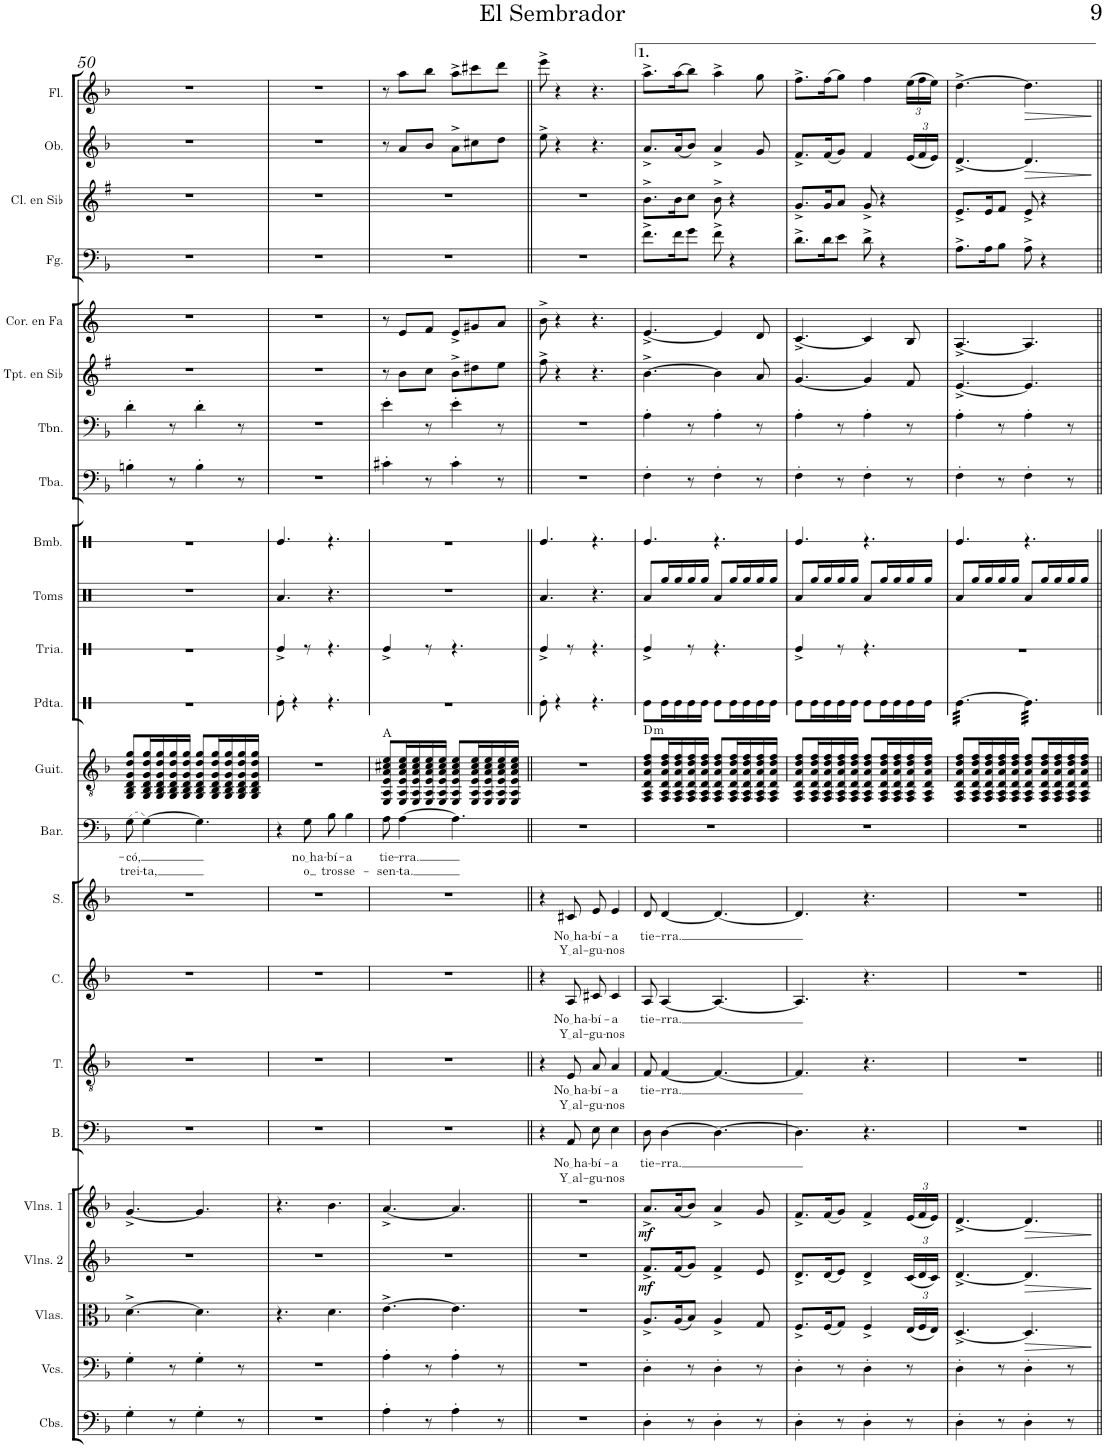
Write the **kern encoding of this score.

**kern	**kern	**kern	**dynam	**kern	**dynam	**kern	**dynam	**kern	**text	**text	**kern	**text	**text	**kern	**text	**text	**kern	**text	**text	**kern	**text	**text	**kern	**harte	**kern	**kern	**kern	**kern	**kern	**kern	**kern	**kern	**kern	**kern	**kern	**dynam	**kern	**dynam
*part23	*part22	*part21	*part21	*part20	*part20	*part19	*part19	*part18	*part18	*part18	*part17	*part17	*part17	*part16	*part16	*part16	*part15	*part15	*part15	*part14	*part14	*part14	*part13	*part13	*part12	*part11	*part10	*part9	*part8	*part7	*part6	*part5	*part4	*part3	*part2	*part2	*part1	*part1
*staff23	*staff22	*staff21	*staff21	*staff20	*staff20	*staff19	*staff19	*staff18	*staff18	*staff18	*staff17	*staff17	*staff17	*staff16	*staff16	*staff16	*staff15	*staff15	*staff15	*staff14	*staff14	*staff14	*staff13	*	*staff12	*staff11	*staff10	*staff9	*staff8	*staff7	*staff6	*staff5	*staff4	*staff3	*staff2	*staff2	*staff1	*staff1
*I"Contrabajos	*I"Violonchelos	*I"Violas	*	*I"Violines 2	*	*I"Violines 1	*	*I"Bajo	*	*	*I"Tenor	*	*	*I"Contralto	*	*	*I"Soprano	*	*	*I"Barítono	*	*	*I"Guitarra clásica	*	*I"Pandereta	*I"Triángulo	*I"Toms	*I"Bombo	*I"Tuba	*I"Trombón	*I"Trompeta en Sib	*I"Trompa en Fa	*I"Fagot	*I"Clarinete en Sib	*I"Oboe	*	*I"Flauta	*
*I'Cbs.	*I'Vcs.	*I'Vlas.	*	*I'Vlns. 2	*	*I'Vlns. 1	*	*I'B.	*	*	*I'T.	*	*	*I'C.	*	*	*I'S.	*	*	*I'Bar.	*	*	*I'Guit.	*	*I'Pdta.	*	*I'Toms	*I'Bmb.	*I'Tba.	*I'Tbn.	*I'Tpt. en Sib	*	*I'Fg.	*I'Cl. en Sib	*I'Ob.	*	*I'Fl.	*
!!LO:PB:g=z
*clefF4	*clefF4	*clefC3	*	*clefG2	*	*clefG2	*	*clefF4	*	*	*clefGv2	*	*	*clefG2	*	*	*clefG2	*	*	*clefF4	*	*	*clefGv2	*	*clefX	*clefX	*clefX	*clefX	*clefF4	*clefF4	*clefG2	*clefG2	*clefF4	*clefG2	*clefG2	*	*clefG2	*
*Trd7c12	*	*	*	*	*	*	*	*	*	*	*	*	*	*	*	*	*	*	*	*	*	*	*	*	*	*	*	*	*	*	*Trd1c2	*Trd4c7	*	*Trd1c2	*	*	*	*
*k[b-]	*k[b-]	*k[b-]	*	*k[b-]	*	*k[b-]	*	*k[b-]	*	*	*k[b-]	*	*	*k[b-]	*	*	*k[b-]	*	*	*k[b-]	*	*	*k[b-]	*	*k[]	*k[]	*k[]	*k[]	*k[b-]	*k[b-]	*k[f#]	*k[]	*k[b-]	*k[f#]	*k[b-]	*	*k[b-]	*
*M6/8	*M6/8	*M6/8	*	*M6/8	*	*M6/8	*	*M6/8	*	*	*M6/8	*	*	*M6/8	*	*	*M6/8	*	*	*M6/8	*	*	*M6/8	*	*M6/8	*M6/8	*M6/8	*M6/8	*M6/8	*M6/8	*M6/8	*M6/8	*M6/8	*M6/8	*M6/8	*	*M6/8	*
=50	=50	=50	=50	=50	=50	=50	=50	=50	=50	=50	=50	=50	=50	=50	=50	=50	=50	=50	=50	=50	=50	=50	=50	=50	=50	=50	=50	=50	=50	=50	=50	=50	=50	=50	=50	=50	=50	=50
!	!	!	!	!	!	!	!	!	!	!	!	!	!	!	!	!	!	!	!	!	!LO:LY:b	!LO:LY:b	!	!	!	!	!	!	!	!	!	!	!	!	!	!	!	!
4G'\	4G'\	[4.d^\	.	2.r	.	[4.g^/	.	2.r	.	.	2.r	.	.	2.r	.	.	2.r	.	.	(8G\	-có,	trei-	8GG/ 8BB-/ 8D/ 8G/ 8d/ 8g/L	.	2.r	2.r	2.r	2.r	4Bn'\	4d'\	2.r	2.r	2.r	2.r	2.r	.	2.r	.
!	!	!	!	!	!	!	!	!	!	!	!	!	!	!	!	!	!	!	!	!	!	!LO:LY:b	!	!	!	!	!	!	!	!	!	!	!	!	!	!	!	!
.	.	.	.	.	.	.	.	.	.	.	.	.	.	.	.	.	.	.	.	[4G\)	.	-ta,	16GG/ 16BB-/ 16D/ 16G/ 16d/ 16g/L	.	.	.	.	.	.	.	.	.	.	.	.	.	.	.
.	.	.	.	.	.	.	.	.	.	.	.	.	.	.	.	.	.	.	.	.	.	.	16GG/ 16BB-/ 16D/ 16G/ 16d/ 16g/	.	.	.	.	.	.	.	.	.	.	.	.	.	.	.
8r	8r	.	.	.	.	.	.	.	.	.	.	.	.	.	.	.	.	.	.	.	.	.	16GG/ 16BB-/ 16D/ 16G/ 16d/ 16g/	.	.	.	.	.	8r	8r	.	.	.	.	.	.	.	.
.	.	.	.	.	.	.	.	.	.	.	.	.	.	.	.	.	.	.	.	.	.	.	16GG/ 16BB-/ 16D/ 16G/ 16d/ 16g/JJ	.	.	.	.	.	.	.	.	.	.	.	.	.	.	.
4G'\	4G'\	4.d\]	.	.	.	4.g/]	.	.	.	.	.	.	.	.	.	.	.	.	.	4.G\]	.	.	8GG/ 8BB-/ 8D/ 8G/ 8d/ 8g/L	.	.	.	.	.	4B'\	4d'\	.	.	.	.	.	.	.	.
.	.	.	.	.	.	.	.	.	.	.	.	.	.	.	.	.	.	.	.	.	.	.	16GG/ 16BB-/ 16D/ 16G/ 16d/ 16g/L	.	.	.	.	.	.	.	.	.	.	.	.	.	.	.
.	.	.	.	.	.	.	.	.	.	.	.	.	.	.	.	.	.	.	.	.	.	.	16GG/ 16BB-/ 16D/ 16G/ 16d/ 16g/	.	.	.	.	.	.	.	.	.	.	.	.	.	.	.
8r	8r	.	.	.	.	.	.	.	.	.	.	.	.	.	.	.	.	.	.	.	.	.	16GG/ 16BB-/ 16D/ 16G/ 16d/ 16g/	.	.	.	.	.	8r	8r	.	.	.	.	.	.	.	.
.	.	.	.	.	.	.	.	.	.	.	.	.	.	.	.	.	.	.	.	.	.	.	16GG/ 16BB-/ 16D/ 16G/ 16d/ 16g/JJ	.	.	.	.	.	.	.	.	.	.	.	.	.	.	.
=51	=51	=51	=51	=51	=51	=51	=51	=51	=51	=51	=51	=51	=51	=51	=51	=51	=51	=51	=51	=51	=51	=51	=51	=51	=51	=51	=51	=51	=51	=51	=51	=51	=51	=51	=51	=51	=51	=51
2.r	2.r	4.r	.	2.r	.	4.r	.	2.r	.	.	2.r	.	.	2.r	.	.	2.r	.	.	4r	.	.	2.r	.	8Re'\	4Re^/	4.Ra/	4.Re/	2.r	2.r	2.r	2.r	2.r	2.r	2.r	.	2.r	.
.	.	.	.	.	.	.	.	.	.	.	.	.	.	.	.	.	.	.	.	.	.	.	.	.	4r	.	.	.	.	.	.	.	.	.	.	.	.	.
!	!	!	!	!	!	!	!	!	!	!	!	!	!	!	!	!	!	!	!	!	!LO:LY:b	!LO:LY:b	!	!	!	!	!	!	!	!	!	!	!	!	!	!	!	!
.	.	.	.	.	.	.	.	.	.	.	.	.	.	.	.	.	.	.	.	8G\	no ha	o	.	.	.	8r	.	.	.	.	.	.	.	.	.	.	.	.
!	!	!	!	!	!	!	!	!	!	!	!	!	!	!	!	!	!	!	!	!	!LO:LY:b	!LO:LY:b	!	!	!	!	!	!	!	!	!	!	!	!	!	!	!	!
.	.	4.d\	.	.	.	4.b-\	.	.	.	.	.	.	.	.	.	.	.	.	.	8B-\	-bí-	tros	.	.	4.r	4.r	4.r	4.r	.	.	.	.	.	.	.	.	.	.
!	!	!	!	!	!	!	!	!	!	!	!	!	!	!	!	!	!	!	!	!	!LO:LY:b	!LO:LY:b	!	!	!	!	!	!	!	!	!	!	!	!	!	!	!	!
.	.	.	.	.	.	.	.	.	.	.	.	.	.	.	.	.	.	.	.	4B-\	-a	se-	.	.	.	.	.	.	.	.	.	.	.	.	.	.	.	.
=52	=52	=52	=52	=52	=52	=52	=52	=52	=52	=52	=52	=52	=52	=52	=52	=52	=52	=52	=52	=52	=52	=52	=52	=52	=52	=52	=52	=52	=52	=52	=52	=52	=52	=52	=52	=52	=52	=52
!	!	!	!	!	!	!	!	!	!	!	!	!	!	!	!	!	!	!	!	!	!LO:LY:b	!LO:LY:b	!	!	!	!	!	!	!	!	!	!	!	!	!	!	!	!
4A'\	4A'\	[4.e^\	.	2.r	.	[4.a^/	.	2.r	.	.	2.r	.	.	2.r	.	.	2.r	.	.	8A\	tie-	-sen-	8EE/ 8AA/ 8E/ 8A/ 8c#X/ 8e/L	A:maj	2.r	4Re^/	2.r	2.r	4c#X'\	4e'\	8r	8r	2.r	2.r	8r	.	8r	.
!	!	!	!	!	!	!	!	!	!	!	!	!	!	!	!	!	!	!	!	!	!LO:LY:b	!LO:LY:b	!	!	!	!	!	!	!	!	!	!	!	!	!	!	!	!
.	.	.	.	.	.	.	.	.	.	.	.	.	.	.	.	.	.	.	.	[4A\	-rra.	-ta.	16EE/ 16AA/ 16E/ 16A/ 16c#/ 16e/L	.	.	.	.	.	.	.	8b\L	8e/L	.	.	8a/L	.	8aa\L	.
.	.	.	.	.	.	.	.	.	.	.	.	.	.	.	.	.	.	.	.	.	.	.	16EE/ 16AA/ 16E/ 16A/ 16c#/ 16e/	.	.	.	.	.	.	.	.	.	.	.	.	.	.	.
8r	8r	.	.	.	.	.	.	.	.	.	.	.	.	.	.	.	.	.	.	.	.	.	16EE/ 16AA/ 16E/ 16A/ 16c#/ 16e/	.	.	8r	.	.	8r	8r	8cc\J	8f/J	.	.	8b-/J	.	8bb-\J	.
.	.	.	.	.	.	.	.	.	.	.	.	.	.	.	.	.	.	.	.	.	.	.	16EE/ 16AA/ 16E/ 16A/ 16c#/ 16e/JJ	.	.	.	.	.	.	.	.	.	.	.	.	.	.	.
4A'\	4A'\	4.e\]	.	.	.	4.a/]	.	.	.	.	.	.	.	.	.	.	.	.	.	4.A\]	.	.	8EE/ 8AA/ 8E/ 8A/ 8c#/ 8e/L	.	.	4.r	.	.	4c#'\	4e'\	8b^\L	8e^/L	.	.	8a^\L	.	8aa^\L	.
.	.	.	.	.	.	.	.	.	.	.	.	.	.	.	.	.	.	.	.	.	.	.	16EE/ 16AA/ 16E/ 16A/ 16c#/ 16e/L	.	.	.	.	.	.	.	8dd#X\	8g#X/	.	.	8cc#X\	.	8ccc#X\	.
.	.	.	.	.	.	.	.	.	.	.	.	.	.	.	.	.	.	.	.	.	.	.	16EE/ 16AA/ 16E/ 16A/ 16c#/ 16e/	.	.	.	.	.	.	.	.	.	.	.	.	.	.	.
8r	8r	.	.	.	.	.	.	.	.	.	.	.	.	.	.	.	.	.	.	.	.	.	16EE/ 16AA/ 16E/ 16A/ 16c#/ 16e/	.	.	.	.	.	8r	8r	8ee\J	8a/J	.	.	8dd\J	.	8ddd\J	.
.	.	.	.	.	.	.	.	.	.	.	.	.	.	.	.	.	.	.	.	.	.	.	16EE/ 16AA/ 16E/ 16A/ 16c#/ 16e/JJ	.	.	.	.	.	.	.	.	.	.	.	.	.	.	.
=53||	=53||	=53||	=53||	=53||	=53||	=53||	=53||	=53||	=53||	=53||	=53||	=53||	=53||	=53||	=53||	=53||	=53||	=53||	=53||	=53||	=53||	=53||	=53||	=53||	=53||	=53||	=53||	=53||	=53||	=53||	=53||	=53||	=53||	=53||	=53||	=53||	=53||	=53||
2.r	2.r	2.r	.	2.r	.	2.r	.	4r	.	.	4r	.	.	4r	.	.	4r	.	.	2.r	.	.	2.r	.	8Re'\	4Re^/	4.Ra/	4.Re/	2.r	2.r	8ff#^\	8b^\	2.r	2.r	8ee^\	.	8eee^\	.
.	.	.	.	.	.	.	.	.	.	.	.	.	.	.	.	.	.	.	.	.	.	.	.	.	4r	.	.	.	.	.	4r	4r	.	.	4r	.	4r	.
!	!	!	!	!	!	!	!	!	!LO:LY:b	!LO:LY:b	!	!LO:LY:b	!LO:LY:b	!	!LO:LY:b	!LO:LY:b	!	!LO:LY:b	!LO:LY:b	!	!	!	!	!	!	!	!	!	!	!	!	!	!	!	!	!	!	!
.	.	.	.	.	.	.	.	8AA/	No ha	Y al	8E/	No ha	Y al	8A/	No ha	Y al	8c#X/	No ha	Y al	.	.	.	.	.	.	8r	.	.	.	.	.	.	.	.	.	.	.	.
!	!	!	!	!	!	!	!	!	!LO:LY:b	!LO:LY:b	!	!LO:LY:b	!LO:LY:b	!	!LO:LY:b	!LO:LY:b	!	!LO:LY:b	!LO:LY:b	!	!	!	!	!	!	!	!	!	!	!	!	!	!	!	!	!	!	!
.	.	.	.	.	.	.	.	8E\	-bí-	-gu-	8A/	-bí-	-gu-	8c#X/	-bí-	-gu-	8e/	-bí-	-gu-	.	.	.	.	.	4.r	4.r	4.r	4.r	.	.	4.r	4.r	.	.	4.r	.	4.r	.
!	!	!	!	!	!	!	!	!	!LO:LY:b	!LO:LY:b	!	!LO:LY:b	!LO:LY:b	!	!LO:LY:b	!LO:LY:b	!	!LO:LY:b	!LO:LY:b	!	!	!	!	!	!	!	!	!	!	!	!	!	!	!	!	!	!	!
.	.	.	.	.	.	.	.	4E\	-a	-nos	4A/	-a	-nos	4c#/	-a	-nos	4e/	-a	-nos	.	.	.	.	.	.	.	.	.	.	.	.	.	.	.	.	.	.	.
=54	=54	=54	=54	=54	=54	=54	=54	=54	=54	=54	=54	=54	=54	=54	=54	=54	=54	=54	=54	=54	=54	=54	=54	=54	=54	=54	=54	=54	=54	=54	=54	=54	=54	=54	=54	=54	=54	=54
!	!	!	!	!	!LO:DY:b	!	!LO:DY:b	!	!LO:LY:b	!	!	!LO:LY:b	!	!	!LO:LY:b	!	!	!LO:LY:b	!	!	!	!	!	!LO:H:kt=m	!	!	!	!	!	!	!	!	!	!	!	!	!	!
4D'\	4D'\	8.A^/L	.	8.f^/L	mf	8.a^/L	mf	8D\	tie-	.	8F/	tie-	.	8A/	tie-	.	8d/	tie-	.	2.r	.	.	8FF/ 8AA/ 8D/ 8A/ 8d/ 8f/L	D:min	8Re\L	4Re^/	8Ra/L	4.Re/	4F'\	4A'\	[4.b^\	[4.e^/	8.f^\L	8.b^\L	8.a^/L	.	8.aa^\L	.
!	!	!	!	!	!	!	!	!	!LO:LY:b	!	!	!LO:LY:b	!	!	!LO:LY:b	!	!	!LO:LY:b	!	!	!	!	!	!	!	!	!	!	!	!	!	!	!	!	!	!	!	!
.	.	.	.	.	.	.	.	[4D\	-rra.	.	[4F/	-rra.	.	[4A/	-rra.	.	[4d/	-rra.	.	.	.	.	16FF/ 16AA/ 16D/ 16A/ 16d/ 16f/L	.	16Re\L	.	16Rgg/L	.	.	.	.	.	.	.	.	.	.	.
.	.	(16A/K	.	(16f/K	.	(16a/K	.	.	.	.	.	.	.	.	.	.	.	.	.	.	.	.	16FF/ 16AA/ 16D/ 16A/ 16d/ 16f/	.	16Re\	.	16Rgg/	.	.	.	.	.	16f\K	16b\K	(16a/K	.	(16aa\K	.
8r	8r	8B-/J)	.	8g/J)	.	8b-/J)	.	.	.	.	.	.	.	.	.	.	.	.	.	.	.	.	16FF/ 16AA/ 16D/ 16A/ 16d/ 16f/	.	16Re\	8r	16Rgg/	.	8r	8r	.	.	8g\J	8cc\J	8b-/J)	.	8bb-\J)	.
.	.	.	.	.	.	.	.	.	.	.	.	.	.	.	.	.	.	.	.	.	.	.	16FF/ 16AA/ 16D/ 16A/ 16d/ 16f/JJ	.	16Re\JJ	.	16Rgg/JJ	.	.	.	.	.	.	.	.	.	.	.
4D'\	4D'\	4A^/	.	4f^/	.	4a^/	.	4.D\_	.	.	4.F/_	.	.	4.A/_	.	.	4.d/_	.	.	.	.	.	8FF/ 8AA/ 8D/ 8A/ 8d/ 8f/L	.	8Re\L	4.r	8Ra/L	4.r	4F'\	4A'\	4b\]	4e/]	8f^\	8b^\	4a^/	.	4aa^\	.
.	.	.	.	.	.	.	.	.	.	.	.	.	.	.	.	.	.	.	.	.	.	.	16FF/ 16AA/ 16D/ 16A/ 16d/ 16f/L	.	16Re\L	.	16Rgg/L	.	.	.	.	.	4r	4r	.	.	.	.
.	.	.	.	.	.	.	.	.	.	.	.	.	.	.	.	.	.	.	.	.	.	.	16FF/ 16AA/ 16D/ 16A/ 16d/ 16f/	.	16Re\	.	16Rgg/	.	.	.	.	.	.	.	.	.	.	.
8r	8r	8G/	.	8e/	.	8g/	.	.	.	.	.	.	.	.	.	.	.	.	.	.	.	.	16FF/ 16AA/ 16D/ 16A/ 16d/ 16f/	.	16Re\	.	16Rgg/	.	8r	8r	8a/	8d/	.	.	8g/	.	8gg\	.
.	.	.	.	.	.	.	.	.	.	.	.	.	.	.	.	.	.	.	.	.	.	.	16FF/ 16AA/ 16D/ 16A/ 16d/ 16f/JJ	.	16Re\JJ	.	16Rgg/JJ	.	.	.	.	.	.	.	.	.	.	.
=55	=55	=55	=55	=55	=55	=55	=55	=55	=55	=55	=55	=55	=55	=55	=55	=55	=55	=55	=55	=55	=55	=55	=55	=55	=55	=55	=55	=55	=55	=55	=55	=55	=55	=55	=55	=55	=55	=55
4D'\	4D'\	8.F^/L	.	8.d^/L	.	8.f^/L	.	4.D\]	.	.	4.F/]	.	.	4.A/]	.	.	4.d/]	.	.	2.r	.	.	8FF/ 8AA/ 8D/ 8A/ 8d/ 8f/L	.	8Re\L	4Re^/	8Ra/L	4.Re/	4F'\	4A'\	[4.g/	[4.c^/	8.d^\L	8.g^/L	8.f^/L	.	8.ff^\L	.
.	.	.	.	.	.	.	.	.	.	.	.	.	.	.	.	.	.	.	.	.	.	.	16FF/ 16AA/ 16D/ 16A/ 16d/ 16f/L	.	16Re\L	.	16Rgg/L	.	.	.	.	.	.	.	.	.	.	.
.	.	(16F/K	.	(16d/K	.	(16f/K	.	.	.	.	.	.	.	.	.	.	.	.	.	.	.	.	16FF/ 16AA/ 16D/ 16A/ 16d/ 16f/	.	16Re\	.	16Rgg/	.	.	.	.	.	16d\K	16g/K	(16f/K	.	(16ff\K	.
8r	8r	8G/J)	.	8e/J)	.	8g/J)	.	.	.	.	.	.	.	.	.	.	.	.	.	.	.	.	16FF/ 16AA/ 16D/ 16A/ 16d/ 16f/	.	16Re\	8r	16Rgg/	.	8r	8r	.	.	8e\J	8a/J	8g/J)	.	8gg\J)	.
.	.	.	.	.	.	.	.	.	.	.	.	.	.	.	.	.	.	.	.	.	.	.	16FF/ 16AA/ 16D/ 16A/ 16d/ 16f/JJ	.	16Re\JJ	.	16Rgg/JJ	.	.	.	.	.	.	.	.	.	.	.
4D'\	4D'\	4F^/	.	4d^/	.	4f^/	.	4.r	.	.	4.r	.	.	4.r	.	.	4.r	.	.	.	.	.	8FF/ 8AA/ 8D/ 8A/ 8d/ 8f/L	.	8Re\L	4.r	8Ra/L	4.r	4F'\	4A'\	4g/]	4c/]	8d^\	8g^/	4f/	.	4ff\	.
.	.	.	.	.	.	.	.	.	.	.	.	.	.	.	.	.	.	.	.	.	.	.	16FF/ 16AA/ 16D/ 16A/ 16d/ 16f/L	.	16Re\L	.	16Rgg/L	.	.	.	.	.	4r	4r	.	.	.	.
.	.	.	.	.	.	.	.	.	.	.	.	.	.	.	.	.	.	.	.	.	.	.	16FF/ 16AA/ 16D/ 16A/ 16d/ 16f/	.	16Re\	.	16Rgg/	.	.	.	.	.	.	.	.	.	.	.
*	*	*Xbrackettup	*	*Xbrackettup	*	*Xbrackettup	*	*	*	*	*	*	*	*	*	*	*	*	*	*	*	*	*	*	*	*	*	*	*	*	*	*	*	*	*Xbrackettup	*	*Xbrackettup	*
8r	8r	(24E/LL	.	(24c/LL	.	(24e/LL	.	.	.	.	.	.	.	.	.	.	.	.	.	.	.	.	16FF/ 16AA/ 16D/ 16A/ 16d/ 16f/	.	16Re\	.	16Rgg/	.	8r	8r	8f#/	8B/	.	.	(24e/LL	.	(24ee\LL	.
.	.	24F/	.	24d/	.	24f/	.	.	.	.	.	.	.	.	.	.	.	.	.	.	.	.	.	.	.	.	.	.	.	.	.	.	.	.	24f/	.	24ff\	.
.	.	.	.	.	.	.	.	.	.	.	.	.	.	.	.	.	.	.	.	.	.	.	16FF/ 16AA/ 16D/ 16A/ 16d/ 16f/JJ	.	16Re\JJ	.	16Rgg/JJ	.	.	.	.	.	.	.	.	.	.	.
.	.	24E/JJ)	.	24c/JJ)	.	24e/JJ)	.	.	.	.	.	.	.	.	.	.	.	.	.	.	.	.	.	.	.	.	.	.	.	.	.	.	.	.	24e/JJ)	.	24ee\JJ)	.
=56	=56	=56	=56	=56	=56	=56	=56	=56	=56	=56	=56	=56	=56	=56	=56	=56	=56	=56	=56	=56	=56	=56	=56	=56	=56	=56	=56	=56	=56	=56	=56	=56	=56	=56	=56	=56	=56	=56
*	*	*	*	*	*	*	*	*	*	*	*	*	*	*	*	*	*	*	*	*	*	*	*	*	*tremolo	*	*	*	*	*	*	*	*	*	*	*	*	*
4D'\	4D'\	[4.D^/	.	[4.d^/	.	[4.d^/	.	2.r	.	.	2.r	.	.	2.r	.	.	2.r	.	.	2.r	.	.	8FF/ 8AA/ 8D/ 8A/ 8d/ 8f/L	.	[32Re\LLL	2.r	8Ra/L	4.Re/	4F'\	4A'\	[4.e^/	[4.A^/	8.A^\L	8.e^/L	[4.d^/	.	[4.dd^\	.
.	.	.	.	.	.	.	.	.	.	.	.	.	.	.	.	.	.	.	.	.	.	.	.	.	32Re\	.	.	.	.	.	.	.	.	.	.	.	.	.
.	.	.	.	.	.	.	.	.	.	.	.	.	.	.	.	.	.	.	.	.	.	.	.	.	32Re\	.	.	.	.	.	.	.	.	.	.	.	.	.
.	.	.	.	.	.	.	.	.	.	.	.	.	.	.	.	.	.	.	.	.	.	.	.	.	32Re\	.	.	.	.	.	.	.	.	.	.	.	.	.
.	.	.	.	.	.	.	.	.	.	.	.	.	.	.	.	.	.	.	.	.	.	.	16FF/ 16AA/ 16D/ 16A/ 16d/ 16f/L	.	32Re\	.	16Rgg/L	.	.	.	.	.	.	.	.	.	.	.
.	.	.	.	.	.	.	.	.	.	.	.	.	.	.	.	.	.	.	.	.	.	.	.	.	32Re\	.	.	.	.	.	.	.	.	.	.	.	.	.
.	.	.	.	.	.	.	.	.	.	.	.	.	.	.	.	.	.	.	.	.	.	.	16FF/ 16AA/ 16D/ 16A/ 16d/ 16f/	.	32Re\	.	16Rgg/	.	.	.	.	.	16A\K	16e/K	.	.	.	.
.	.	.	.	.	.	.	.	.	.	.	.	.	.	.	.	.	.	.	.	.	.	.	.	.	32Re\	.	.	.	.	.	.	.	.	.	.	.	.	.
8r	8r	.	.	.	.	.	.	.	.	.	.	.	.	.	.	.	.	.	.	.	.	.	16FF/ 16AA/ 16D/ 16A/ 16d/ 16f/	.	32Re\	.	16Rgg/	.	8r	8r	.	.	8B-\J	8f#/J	.	.	.	.
.	.	.	.	.	.	.	.	.	.	.	.	.	.	.	.	.	.	.	.	.	.	.	.	.	32Re\	.	.	.	.	.	.	.	.	.	.	.	.	.
.	.	.	.	.	.	.	.	.	.	.	.	.	.	.	.	.	.	.	.	.	.	.	16FF/ 16AA/ 16D/ 16A/ 16d/ 16f/JJ	.	32Re\	.	16Rgg/JJ	.	.	.	.	.	.	.	.	.	.	.
.	.	.	.	.	.	.	.	.	.	.	.	.	.	.	.	.	.	.	.	.	.	.	.	.	32Re\JJJ	.	.	.	.	.	.	.	.	.	.	.	.	.
!	!	!	!LO:HP:b	!	!LO:HP:b	!	!LO:HP:b	!	!	!	!	!	!	!	!	!	!	!	!	!	!	!	!	!	!	!	!	!	!	!	!	!	!	!	!	!LO:HP:b	!	!LO:HP:b
4D'\	4D'\	4.D/]	>	4.d/]	>	4.d/]	>	.	.	.	.	.	.	.	.	.	.	.	.	.	.	.	8FF/ 8AA/ 8D/ 8A/ 8d/ 8f/L	.	32Re\]LLL	.	8Ra/L	4.r	4F'\	4A'\	4.e/]	4.A/]	8A^\	8e^/	4.d/]	>	4.dd\]	>
.	.	.	.	.	.	.	.	.	.	.	.	.	.	.	.	.	.	.	.	.	.	.	.	.	32Re\	.	.	.	.	.	.	.	.	.	.	.	.	.
.	.	.	.	.	.	.	.	.	.	.	.	.	.	.	.	.	.	.	.	.	.	.	.	.	32Re\	.	.	.	.	.	.	.	.	.	.	.	.	.
.	.	.	.	.	.	.	.	.	.	.	.	.	.	.	.	.	.	.	.	.	.	.	.	.	32Re\	.	.	.	.	.	.	.	.	.	.	.	.	.
.	.	.	.	.	.	.	.	.	.	.	.	.	.	.	.	.	.	.	.	.	.	.	16FF/ 16AA/ 16D/ 16A/ 16d/ 16f/L	.	32Re\	.	16Rgg/L	.	.	.	.	.	4r	4r	.	.	.	.
.	.	.	.	.	.	.	.	.	.	.	.	.	.	.	.	.	.	.	.	.	.	.	.	.	32Re\	.	.	.	.	.	.	.	.	.	.	.	.	.
.	.	.	.	.	.	.	.	.	.	.	.	.	.	.	.	.	.	.	.	.	.	.	16FF/ 16AA/ 16D/ 16A/ 16d/ 16f/	.	32Re\	.	16Rgg/	.	.	.	.	.	.	.	.	.	.	.
.	.	.	.	.	.	.	.	.	.	.	.	.	.	.	.	.	.	.	.	.	.	.	.	.	32Re\	.	.	.	.	.	.	.	.	.	.	.	.	.
8r	8r	.	.	.	.	.	.	.	.	.	.	.	.	.	.	.	.	.	.	.	.	.	16FF/ 16AA/ 16D/ 16A/ 16d/ 16f/	.	32Re\	.	16Rgg/	.	8r	8r	.	.	.	.	.	.	.	.
.	.	.	.	.	.	.	.	.	.	.	.	.	.	.	.	.	.	.	.	.	.	.	.	.	32Re\	.	.	.	.	.	.	.	.	.	.	.	.	.
.	.	.	.	.	.	.	.	.	.	.	.	.	.	.	.	.	.	.	.	.	.	.	16FF/ 16AA/ 16D/ 16A/ 16d/ 16f/JJ	.	32Re\	.	16Rgg/JJ	.	.	.	.	.	.	.	.	.	.	.
.	.	.	.	.	.	.	.	.	.	.	.	.	.	.	.	.	.	.	.	.	.	.	.	.	32Re\JJJ	.	.	.	.	.	.	.	.	.	.	.	.	.
*	*	*	*	*	*	*	*	*	*	*	*	*	*	*	*	*	*	*	*	*	*	*	*	*	*Xtremolo	*	*	*	*	*	*	*	*	*	*	*	*	*
.	.	.	]	.	]	.	]	.	.	.	.	.	.	.	.	.	.	.	.	.	.	.	.	.	.	.	.	.	.	.	.	.	.	.	.	]	.	]
=||	=||	=||	=||	=||	=||	=||	=||	=||	=||	=||	=||	=||	=||	=||	=||	=||	=||	=||	=||	=||	=||	=||	=||	=||	=||	=||	=||	=||	=||	=||	=||	=||	=||	=||	=||	=||	=||	=||
*-	*-	*-	*-	*-	*-	*-	*-	*-	*-	*-	*-	*-	*-	*-	*-	*-	*-	*-	*-	*-	*-	*-	*-	*-	*-	*-	*-	*-	*-	*-	*-	*-	*-	*-	*-	*-	*-	*-
